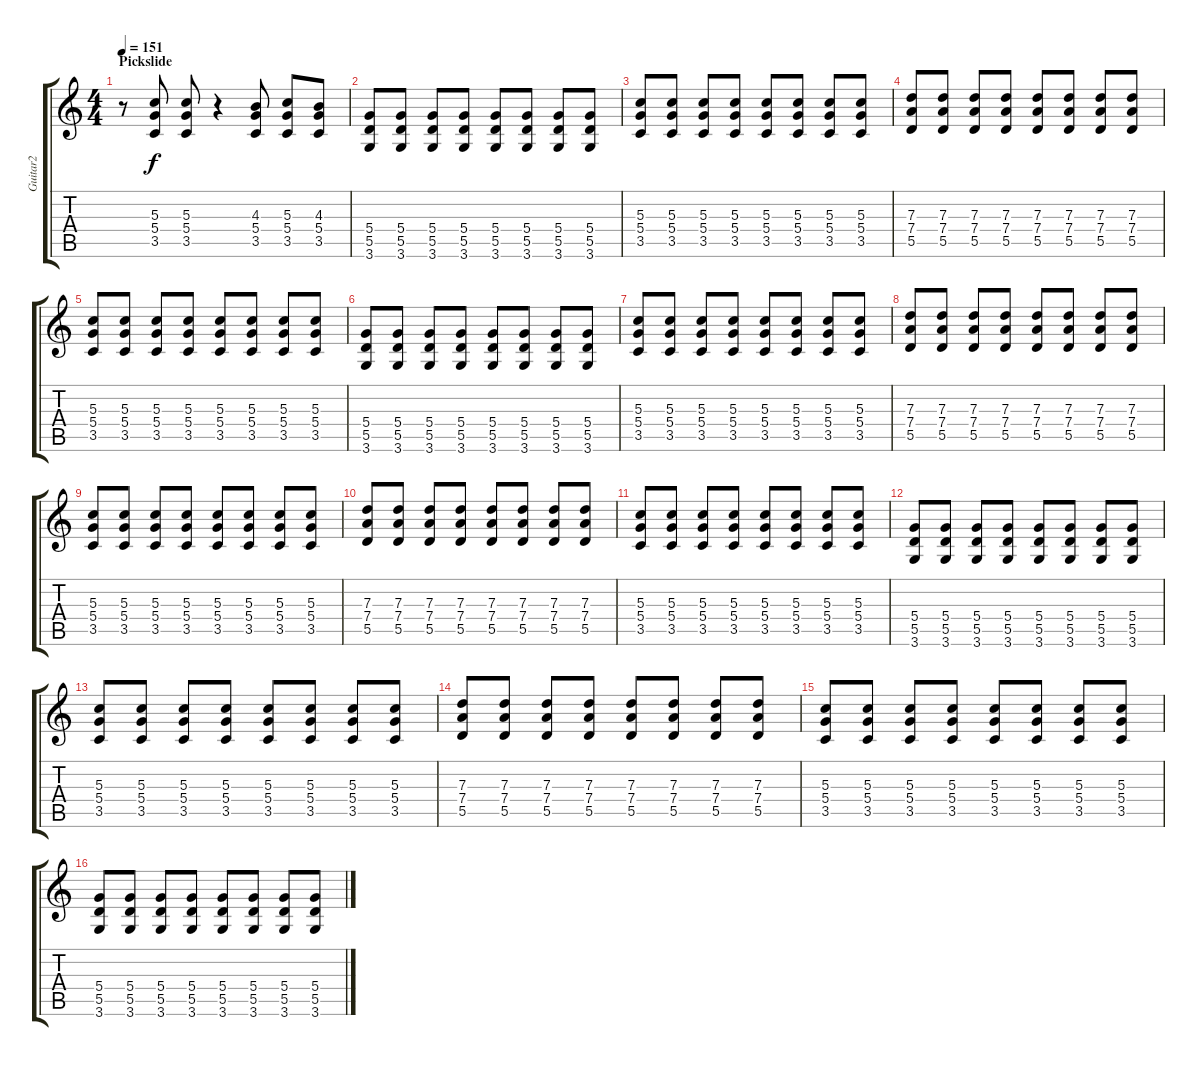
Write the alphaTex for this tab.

\track ("Guitar2" "Guitar2") {instrument distortionguitar}
\staff {score tabs}
\tuning (E4 B3 G3 D3 A2 E2) {hide}
\ts (4 4)
\section ("" "Pickslide")
\tempo 151
\clef g2
\ks c
r.8{dy f} (5.3 5.4 3.5).8 (5.3 5.4 3.5).8 r.4 (4.3 5.4 3.5).8 (5.3 5.4 3.5).8 (4.3 5.4 3.5).8 |
(5.4 5.5 3.6).8 (5.4 5.5 3.6).8 (5.4 5.5 3.6).8 (5.4 5.5 3.6).8 (5.4 5.5 3.6).8 (5.4 5.5 3.6).8 (5.4 5.5 3.6).8 (5.4 5.5 3.6).8 |
(5.3 5.4 3.5).8 (5.3 5.4 3.5).8 (5.3 5.4 3.5).8 (5.3 5.4 3.5).8 (5.3 5.4 3.5).8 (5.3 5.4 3.5).8 (5.3 5.4 3.5).8 (5.3 5.4 3.5).8 |
(7.3 7.4 5.5).8 (7.3 7.4 5.5).8 (7.3 7.4 5.5).8 (7.3 7.4 5.5).8 (7.3 7.4 5.5).8 (7.3 7.4 5.5).8 (7.3 7.4 5.5).8 (7.3 7.4 5.5).8 |
(5.3 5.4 3.5).8 (5.3 5.4 3.5).8 (5.3 5.4 3.5).8 (5.3 5.4 3.5).8 (5.3 5.4 3.5).8 (5.3 5.4 3.5).8 (5.3 5.4 3.5).8 (5.3 5.4 3.5).8 |
(5.4 5.5 3.6).8 (5.4 5.5 3.6).8 (5.4 5.5 3.6).8 (5.4 5.5 3.6).8 (5.4 5.5 3.6).8 (5.4 5.5 3.6).8 (5.4 5.5 3.6).8 (5.4 5.5 3.6).8 |
(5.3 5.4 3.5).8 (5.3 5.4 3.5).8 (5.3 5.4 3.5).8 (5.3 5.4 3.5).8 (5.3 5.4 3.5).8 (5.3 5.4 3.5).8 (5.3 5.4 3.5).8 (5.3 5.4 3.5).8 |
(7.3 7.4 5.5).8 (7.3 7.4 5.5).8 (7.3 7.4 5.5).8 (7.3 7.4 5.5).8 (7.3 7.4 5.5).8 (7.3 7.4 5.5).8 (7.3 7.4 5.5).8 (7.3 7.4 5.5).8 |
(5.3 5.4 3.5).8 (5.3 5.4 3.5).8 (5.3 5.4 3.5).8 (5.3 5.4 3.5).8 (5.3 5.4 3.5).8 (5.3 5.4 3.5).8 (5.3 5.4 3.5).8 (5.3 5.4 3.5).8 |
(7.3 7.4 5.5).8 (7.3 7.4 5.5).8 (7.3 7.4 5.5).8 (7.3 7.4 5.5).8 (7.3 7.4 5.5).8 (7.3 7.4 5.5).8 (7.3 7.4 5.5).8 (7.3 7.4 5.5).8 |
(5.3 5.4 3.5).8 (5.3 5.4 3.5).8 (5.3 5.4 3.5).8 (5.3 5.4 3.5).8 (5.3 5.4 3.5).8 (5.3 5.4 3.5).8 (5.3 5.4 3.5).8 (5.3 5.4 3.5).8 |
(5.4 5.5 3.6).8 (5.4 5.5 3.6).8 (5.4 5.5 3.6).8 (5.4 5.5 3.6).8 (5.4 5.5 3.6).8 (5.4 5.5 3.6).8 (5.4 5.5 3.6).8 (5.4 5.5 3.6).8 |
(5.3 5.4 3.5).8 (5.3 5.4 3.5).8 (5.3 5.4 3.5).8 (5.3 5.4 3.5).8 (5.3 5.4 3.5).8 (5.3 5.4 3.5).8 (5.3 5.4 3.5).8 (5.3 5.4 3.5).8 |
(7.3 7.4 5.5).8 (7.3 7.4 5.5).8 (7.3 7.4 5.5).8 (7.3 7.4 5.5).8 (7.3 7.4 5.5).8 (7.3 7.4 5.5).8 (7.3 7.4 5.5).8 (7.3 7.4 5.5).8 |
(5.3 5.4 3.5).8 (5.3 5.4 3.5).8 (5.3 5.4 3.5).8 (5.3 5.4 3.5).8 (5.3 5.4 3.5).8 (5.3 5.4 3.5).8 (5.3 5.4 3.5).8 (5.3 5.4 3.5).8 |
(5.4 5.5 3.6).8 (5.4 5.5 3.6).8 (5.4 5.5 3.6).8 (5.4 5.5 3.6).8 (5.4 5.5 3.6).8 (5.4 5.5 3.6).8 (5.4 5.5 3.6).8 (5.4 5.5 3.6).8
